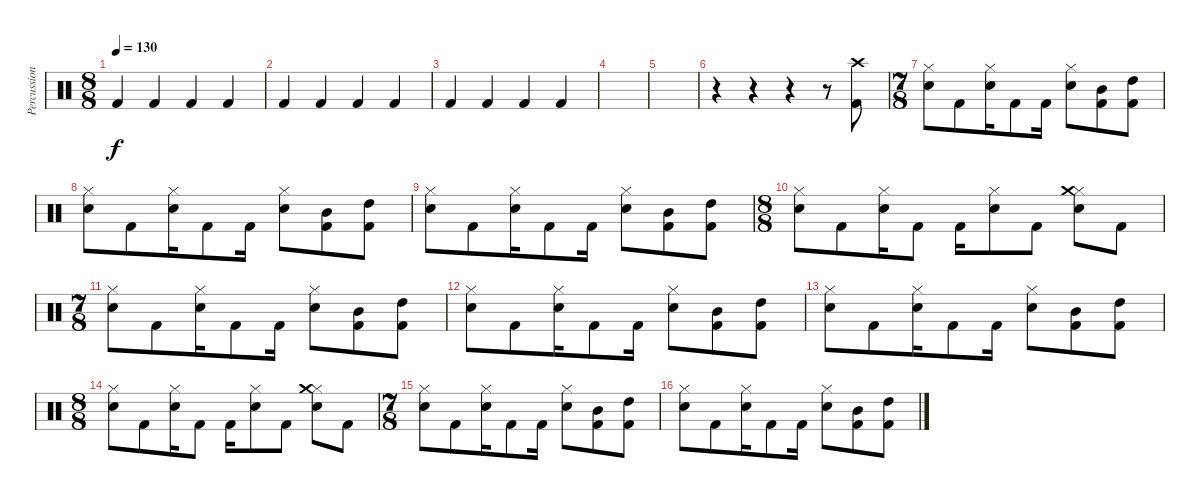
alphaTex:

\track ("Percussion" "Percussion") {instrument percussion}
\staff {score}
\articulation defaults
\ts (8 8)
\tempo 130
\clef neutral
\ks c "Kick (hit) 2".4{dy f} "Kick (hit) 2".4 "Kick (hit) 2".4 "Kick (hit) 2".4
|
"Kick (hit) 2".4 "Kick (hit) 2".4 "Kick (hit) 2".4 "Kick (hit) 2".4 |
"Kick (hit) 2".4 "Kick (hit) 2".4 "Kick (hit) 2".4 "Kick (hit) 2".4 |
|
|
r.4 r.4 r.4 r.8 ("Crash high (hit)" "Kick (hit) 2").8 |
\ts (7 8)
("Snare (hit) 2" "Hi-Hat (closed)").8 "Kick (hit) 2".8 ("Snare (hit) 2" "Hi-Hat (closed)").16 "Kick (hit) 2".8 "Kick (hit) 2".16 ("Snare (hit) 2" "Hi-Hat (closed)").8 ("Mid Tom (hit)" "Kick (hit) 2").8 ("High Tom (hit)" "Kick (hit) 2").8 |
("Snare (hit) 2" "Hi-Hat (closed)").8 "Kick (hit) 2".8 ("Snare (hit) 2" "Hi-Hat (closed)").16 "Kick (hit) 2".8 "Kick (hit) 2".16 ("Snare (hit) 2" "Hi-Hat (closed)").8 ("Mid Tom (hit)" "Kick (hit) 2").8 ("High Tom (hit)" "Kick (hit) 2").8 |
("Snare (hit) 2" "Hi-Hat (closed)").8 "Kick (hit) 2".8 ("Snare (hit) 2" "Hi-Hat (closed)").16 "Kick (hit) 2".8 "Kick (hit) 2".16 ("Snare (hit) 2" "Hi-Hat (closed)").8 ("Mid Tom (hit)" "Kick (hit) 2").8 ("High Tom (hit)" "Kick (hit) 2").8 |
\ts (8 8)
("Snare (hit) 2" "Hi-Hat (closed)").8 "Kick (hit) 2".8 ("Snare (hit) 2" "Hi-Hat (closed)").16 "Kick (hit) 2".8 "Kick (hit) 2".16 ("Snare (hit) 2" "Hi-Hat (closed)").8 "Kick (hit) 2".8 ("Snare (hit) 2" "Hi-Hat (closed)" "Crash medium (hit)").8 "Kick (hit) 2".8 |
\ts (7 8)
("Snare (hit) 2" "Hi-Hat (closed)").8 "Kick (hit) 2".8 ("Snare (hit) 2" "Hi-Hat (closed)").16 "Kick (hit) 2".8 "Kick (hit) 2".16 ("Snare (hit) 2" "Hi-Hat (closed)").8 ("Mid Tom (hit)" "Kick (hit) 2").8 ("High Tom (hit)" "Kick (hit) 2").8 |
("Snare (hit) 2" "Hi-Hat (closed)").8 "Kick (hit) 2".8 ("Snare (hit) 2" "Hi-Hat (closed)").16 "Kick (hit) 2".8 "Kick (hit) 2".16 ("Snare (hit) 2" "Hi-Hat (closed)").8 ("Mid Tom (hit)" "Kick (hit) 2").8 ("High Tom (hit)" "Kick (hit) 2").8 |
("Snare (hit) 2" "Hi-Hat (closed)").8 "Kick (hit) 2".8 ("Snare (hit) 2" "Hi-Hat (closed)").16 "Kick (hit) 2".8 "Kick (hit) 2".16 ("Snare (hit) 2" "Hi-Hat (closed)").8 ("Mid Tom (hit)" "Kick (hit) 2").8 ("High Tom (hit)" "Kick (hit) 2").8 |
\ts (8 8)
("Snare (hit) 2" "Hi-Hat (closed)").8 "Kick (hit) 2".8 ("Snare (hit) 2" "Hi-Hat (closed)").16 "Kick (hit) 2".8 "Kick (hit) 2".16 ("Snare (hit) 2" "Hi-Hat (closed)").8 "Kick (hit) 2".8 ("Snare (hit) 2" "Hi-Hat (closed)" "Crash medium (hit)").8 "Kick (hit) 2".8 |
\ts (7 8)
("Snare (hit) 2" "Hi-Hat (closed)").8 "Kick (hit) 2".8 ("Snare (hit) 2" "Hi-Hat (closed)").16 "Kick (hit) 2".8 "Kick (hit) 2".16 ("Snare (hit) 2" "Hi-Hat (closed)").8 ("Mid Tom (hit)" "Kick (hit) 2").8 ("High Tom (hit)" "Kick (hit) 2").8 |
("Snare (hit) 2" "Hi-Hat (closed)").8 "Kick (hit) 2".8 ("Snare (hit) 2" "Hi-Hat (closed)").16 "Kick (hit) 2".8 "Kick (hit) 2".16 ("Snare (hit) 2" "Hi-Hat (closed)").8 ("Mid Tom (hit)" "Kick (hit) 2").8 ("High Tom (hit)" "Kick (hit) 2").8
